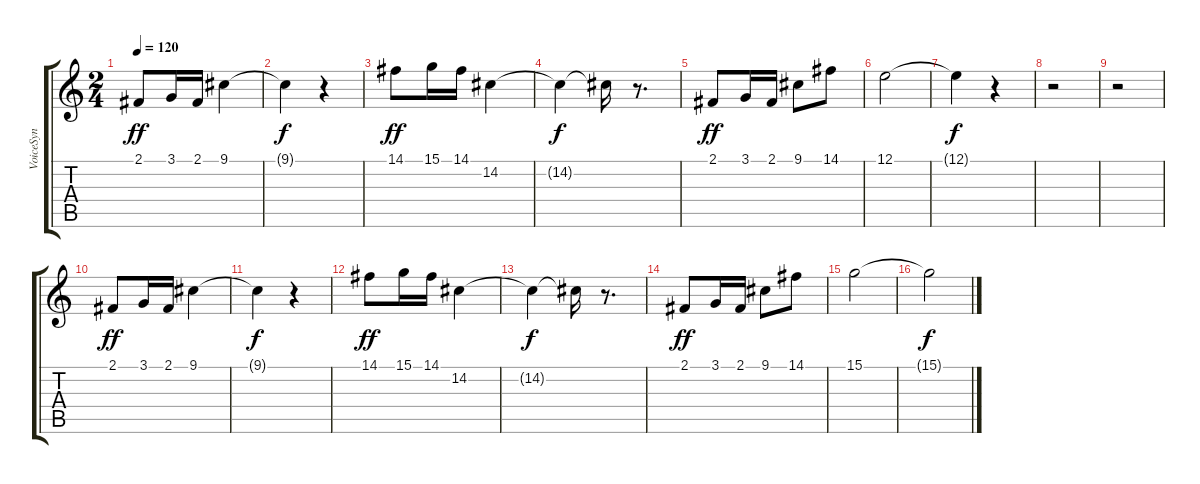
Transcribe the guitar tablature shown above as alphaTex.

\track ("VoiceSyn" "VoiceSyn") {instrument synthvoice}
\staff {score tabs}
\tuning (E4 B3 G3 D3 A2 E2) {hide}
\ts (2 4)
\tempo 120
\clef g2
\ks c
2.1.8{dy ff} 3.1.16 2.1.16 9.1.4 |
9.1{t}.4{dy f} r.4 |
14.1.8{dy ff} 15.1.16 14.1.16 14.2.4 |
14.2{t}.4{dy f} 14.2{t}.16 r.8{d} |
2.1.8{dy ff} 3.1.16 2.1.16 9.1.8 14.1.8 |
12.1.2 |
12.1{t}.4{dy f} r.4 |
r.2 |
r.2 |
2.1.8{dy ff} 3.1.16 2.1.16 9.1.4 |
9.1{t}.4{dy f} r.4 |
14.1.8{dy ff} 15.1.16 14.1.16 14.2.4 |
14.2{t}.4{dy f} 14.2{t}.16 r.8{d} |
2.1.8{dy ff} 3.1.16 2.1.16 9.1.8 14.1.8 |
15.1.2 |
15.1{t}.2{dy f}
